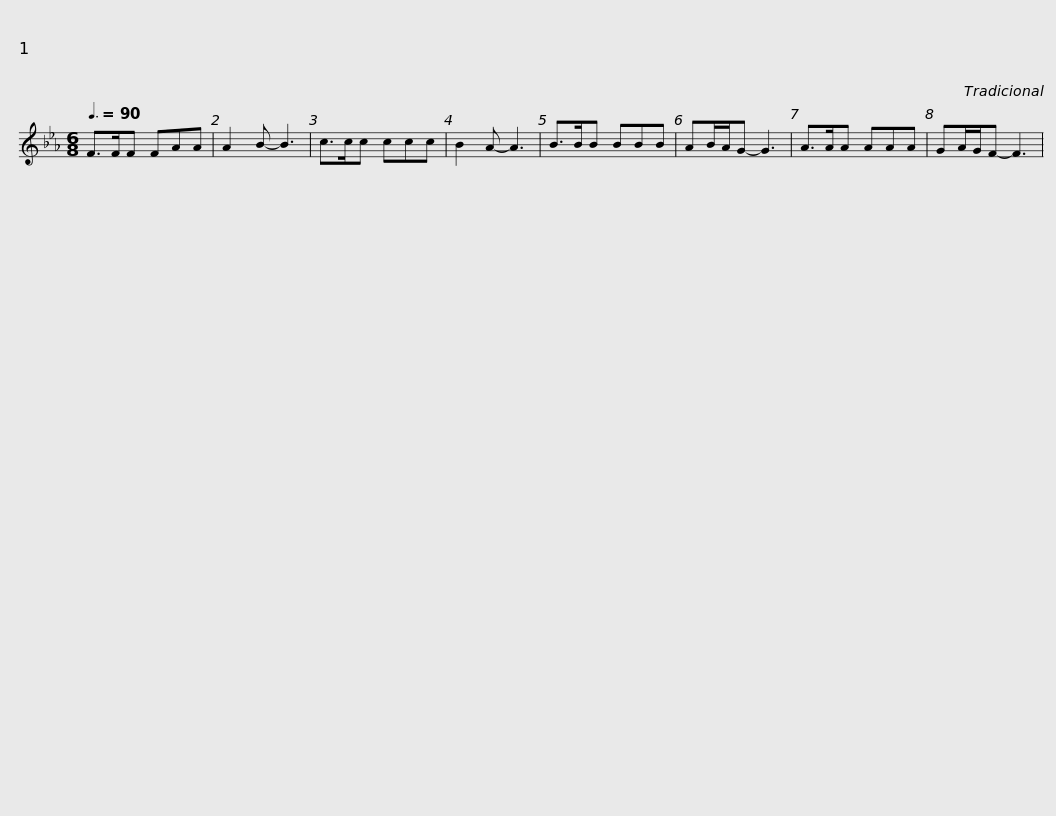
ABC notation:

X:1
L:1/8
Q:3/8=90
M:6/8
I:linebreak $
K:Cmin
V:1 treble
V:1
 F>FF FAA | A2 B- B3 | c>cc ccc | B2 A- A3 | B>BB BBB | %5
 AB/A/G- G3 | A>AA AAA |$ GA/G/F- F3 | %8
